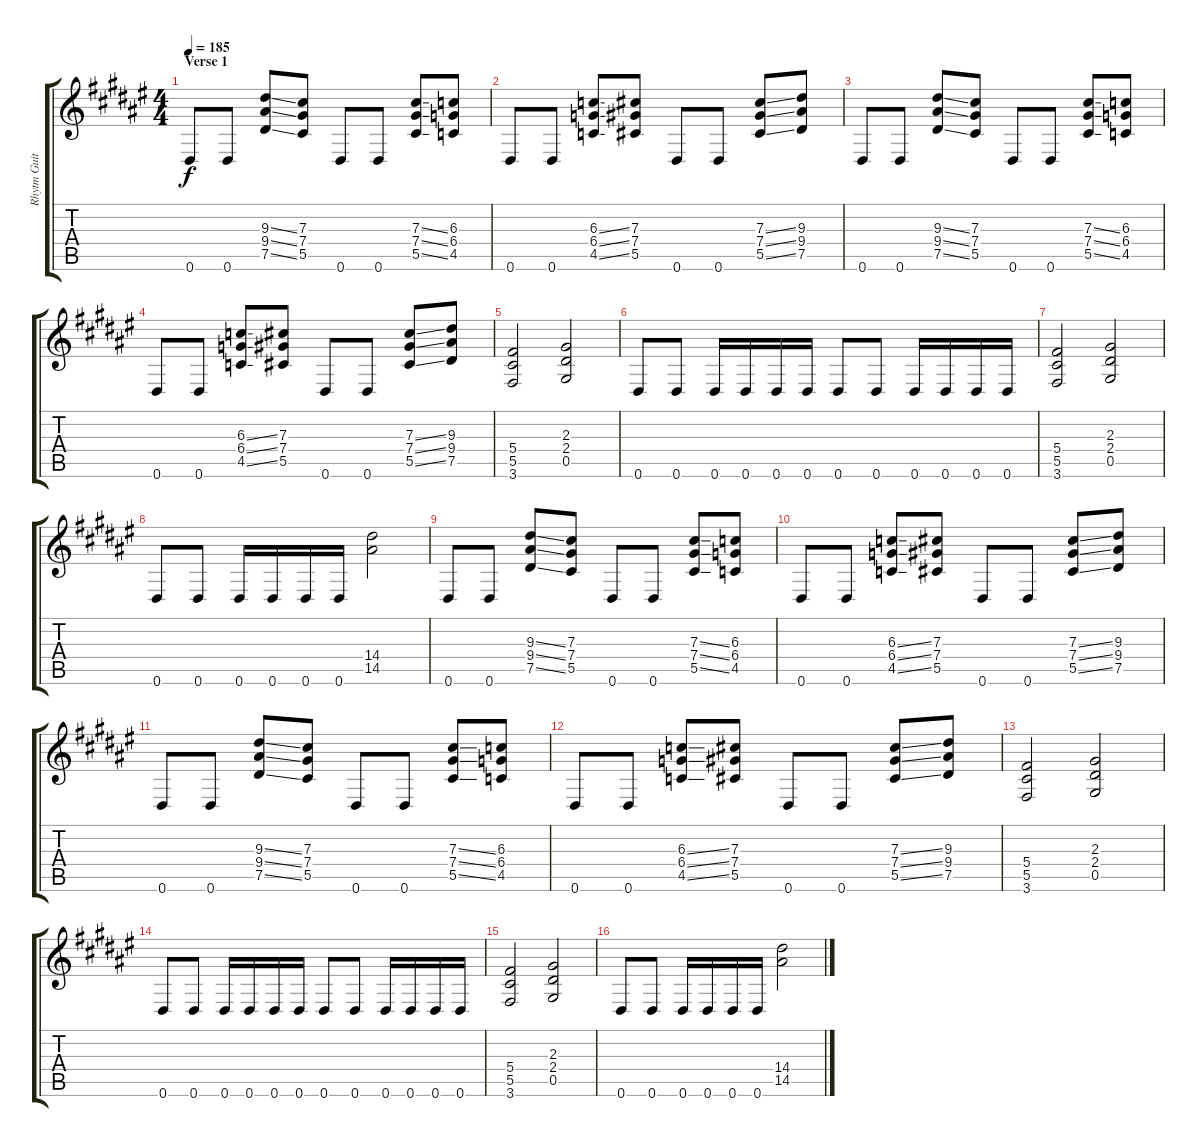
\track ("Rhytm Guitar" "Rhytm Guit") {instrument distortionguitar}
\staff {score tabs}
\tuning (Eb4 Bb3 Gb3 Db3 Ab2 Eb2) {hide}
\ts (4 4)
\section ("" "Verse 1")
\tempo 185
\clef g2
\ks d#minor
0.6.8{dy f} 0.6.8 (9.3{ss} 9.4{ss} 7.5{ss}).8 (7.3 7.4 5.5).8 0.6.8 0.6.8 (7.3{ss} 7.4{ss} 5.5{ss}).8 (6.3 6.4 4.5).8 |
0.6.8 0.6.8 (6.3{ss} 6.4{ss} 4.5{ss}).8 (7.3 7.4 5.5).8 0.6.8 0.6.8 (7.3{ss} 7.4{ss} 5.5{ss}).8 (9.3 9.4 7.5).8 |
0.6.8 0.6.8 (9.3{ss} 9.4{ss} 7.5{ss}).8 (7.3 7.4 5.5).8 0.6.8 0.6.8 (7.3{ss} 7.4{ss} 5.5{ss}).8 (6.3 6.4 4.5).8 |
0.6.8 0.6.8 (6.3{ss} 6.4{ss} 4.5{ss}).8 (7.3 7.4 5.5).8 0.6.8 0.6.8 (7.3{ss} 7.4{ss} 5.5{ss}).8 (9.3 9.4 7.5).8 |
(5.4 5.5 3.6).2 (2.3 2.4 0.5).2 |
0.6.8 0.6.8 0.6.16 0.6.16 0.6.16 0.6.16 0.6.8 0.6.8 0.6.16 0.6.16 0.6.16 0.6.16 |
(5.4 5.5 3.6).2 (2.3 2.4 0.5).2 |
0.6.8 0.6.8 0.6.16 0.6.16 0.6.16 0.6.16 (14.4 14.5).2 |
0.6.8 0.6.8 (9.3{ss} 9.4{ss} 7.5{ss}).8 (7.3 7.4 5.5).8 0.6.8 0.6.8 (7.3{ss} 7.4{ss} 5.5{ss}).8 (6.3 6.4 4.5).8 |
0.6.8 0.6.8 (6.3{ss} 6.4{ss} 4.5{ss}).8 (7.3 7.4 5.5).8 0.6.8 0.6.8 (7.3{ss} 7.4{ss} 5.5{ss}).8 (9.3 9.4 7.5).8 |
0.6.8 0.6.8 (9.3{ss} 9.4{ss} 7.5{ss}).8 (7.3 7.4 5.5).8 0.6.8 0.6.8 (7.3{ss} 7.4{ss} 5.5{ss}).8 (6.3 6.4 4.5).8 |
0.6.8 0.6.8 (6.3{ss} 6.4{ss} 4.5{ss}).8 (7.3 7.4 5.5).8 0.6.8 0.6.8 (7.3{ss} 7.4{ss} 5.5{ss}).8 (9.3 9.4 7.5).8 |
(5.4 5.5 3.6).2 (2.3 2.4 0.5).2 |
0.6.8 0.6.8 0.6.16 0.6.16 0.6.16 0.6.16 0.6.8 0.6.8 0.6.16 0.6.16 0.6.16 0.6.16 |
(5.4 5.5 3.6).2 (2.3 2.4 0.5).2 |
0.6.8 0.6.8 0.6.16 0.6.16 0.6.16 0.6.16 (14.4{ss} 14.5{ss}).2
